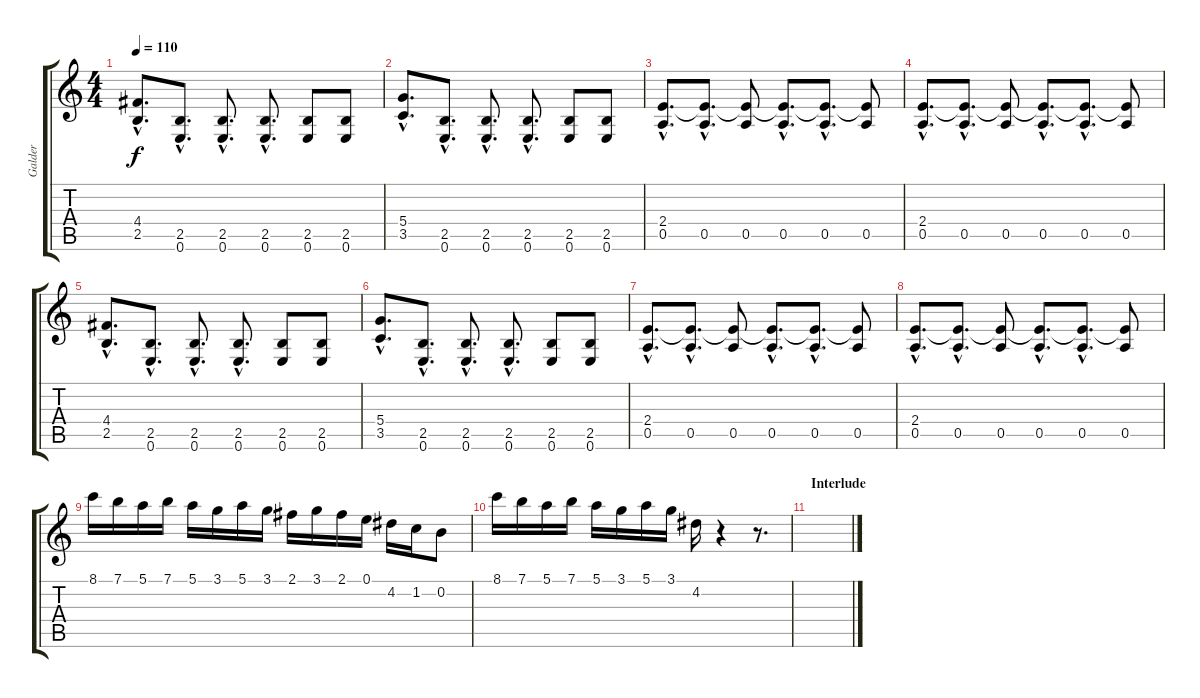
\track ("Galder" "Galder") {instrument distortionguitar}
\staff {score tabs}
\tuning (E4 B3 G3 D3 A2 E2) {hide}
\ts (4 4)
\tempo 110
\clef g2
\ks c
(4.4{hac} 2.5{hac}).8{d dy f} (2.5{hac} 0.6{hac}).8{d} (2.5{hac} 0.6{hac}).8{d} (2.5{hac} 0.6{hac}).8{d} (2.5 0.6).8 (2.5 0.6).8 |
(5.4{hac} 3.5{hac}).8{d} (2.5{hac} 0.6{hac}).8{d} (2.5{hac} 0.6{hac}).8{d} (2.5{hac} 0.6{hac}).8{d} (2.5 0.6).8 (2.5 0.6).8 |
(2.4{hac} 0.5{hac}).8{d} (2.4{hac t} 0.5{hac}).8{d} (2.4{t} 0.5).8 (2.4{hac t} 0.5{hac}).8{d} (2.4{hac t} 0.5{hac}).8{d} (2.4{t} 0.5).8 |
(2.4{hac} 0.5{hac}).8{d} (2.4{hac t} 0.5{hac}).8{d} (2.4{t} 0.5).8 (2.4{hac t} 0.5{hac}).8{d} (2.4{hac t} 0.5{hac}).8{d} (2.4{t} 0.5).8 |
(4.4{hac} 2.5{hac}).8{d} (2.5{hac} 0.6{hac}).8{d} (2.5{hac} 0.6{hac}).8{d} (2.5{hac} 0.6{hac}).8{d} (2.5 0.6).8 (2.5 0.6).8 |
(5.4{hac} 3.5{hac}).8{d} (2.5{hac} 0.6{hac}).8{d} (2.5{hac} 0.6{hac}).8{d} (2.5{hac} 0.6{hac}).8{d} (2.5 0.6).8 (2.5 0.6).8 |
(2.4{hac} 0.5{hac}).8{d} (2.4{hac t} 0.5{hac}).8{d} (2.4{t} 0.5).8 (2.4{hac t} 0.5{hac}).8{d} (2.4{hac t} 0.5{hac}).8{d} (2.4{t} 0.5).8 |
(2.4{hac} 0.5{hac}).8{d} (2.4{hac t} 0.5{hac}).8{d} (2.4{t} 0.5).8 (2.4{hac t} 0.5{hac}).8{d} (2.4{hac t} 0.5{hac}).8{d} (2.4{t} 0.5).8 |
8.1.16 7.1.16 5.1.16 7.1.16 5.1.16 3.1.16 5.1.16 3.1.16 2.1.16 3.1.16 2.1.16 0.1.16 4.2.16 1.2.16 0.2.8 |
8.1.16 7.1.16 5.1.16 7.1.16 5.1.16 3.1.16 5.1.16 3.1.16 4.2.16 r.4 r.8{d} |
\section ("" "Interlude")
